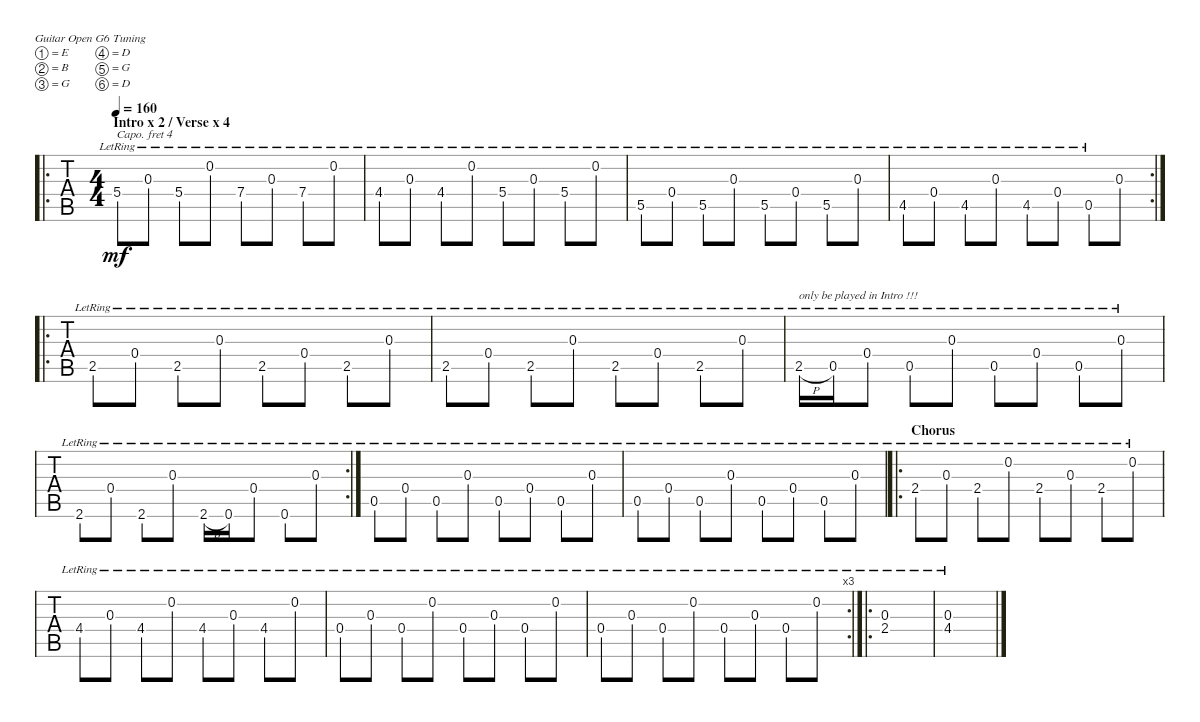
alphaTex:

\defaultSystemsLayout 4
\bracketExtendMode groupsimilarinstruments
\singleTrackTrackNamePolicy hidden
\multiTrackTrackNamePolicy hidden
\firstSystemTrackNameOrientation horizontal
\otherSystemsTrackNameOrientation horizontal
\defaultBarNumberDisplay Hide
\track ("Acoustic guitar" "E-Gt") {instrument electricguitarclean}
\staff {tabs}
\capo 4
\tuning (E4 B3 G3 D3 G2 D2)
\ro
\ts (4 4)
\section ("" "Intro x 2 / Verse x 4")
\tempo 160
\clef g2
\ks c
5.4{lr}.8{dy mf instrument electricguitarclean} 0.3{lr}.8 5.4{lr}.8 0.2{lr}.8 7.4{lr}.8 0.3{lr}.8 7.4{lr}.8 0.2{lr}.8 |
4.4{lr}.8 0.3{lr}.8 4.4{lr}.8 0.2{lr}.8 5.4{lr}.8 0.3{lr}.8 5.4{lr}.8 0.2{lr}.8 |
5.5{lr}.8 0.4{lr}.8 5.5{lr}.8 0.3{lr}.8 5.5{lr}.8 0.4{lr}.8 5.5{lr}.8 0.3{lr}.8 |
\rc 2
4.5{lr}.8 0.4{lr}.8 4.5{lr}.8 0.3{lr}.8 4.5{lr}.8 0.4{lr}.8 0.5{lr}.8 0.3.8 |
\ro
\section ("" "")
2.5{lr}.8 0.4{lr}.8 2.5{lr}.8 0.3{lr}.8 2.5{lr}.8 0.4{lr}.8 2.5{lr}.8 0.3{lr}.8 |
2.5{lr}.8 0.4{lr}.8 2.5{lr}.8 0.3{lr}.8 2.5{lr}.8 0.4{lr}.8 2.5{lr}.8 0.3{lr}.8 |
2.5{h lr}.16{txt "only be played in Intro !!!"} 0.5{lr}.16 0.4{lr}.8 0.5{lr}.8 0.3{lr}.8 0.5{lr}.8 0.4{lr}.8 0.5{lr}.8 0.3{lr}.8 |
\rc 2
2.6{lr}.8 0.4{lr}.8 2.6{lr}.8 0.3{lr}.8 2.6{h lr}.16 0.6{lr}.16 0.4{lr}.8 0.6{lr}.8 0.3{lr}.8 |
0.5{lr}.8 0.4{lr}.8 0.5{lr}.8 0.3{lr}.8 0.5{lr}.8 0.4{lr}.8 0.5{lr}.8 0.3{lr}.8 |
0.5{lr}.8 0.4{lr}.8 0.5{lr}.8 0.3{lr}.8 0.5{lr}.8 0.4{lr}.8 0.5{lr}.8 0.3{lr}.8 |
\ro
\section ("" "Chorus")
2.4{lr}.8 0.3{lr}.8 2.4{lr}.8 0.2{lr}.8 2.4{lr}.8 0.3{lr}.8 2.4{lr}.8 0.2{lr}.8 |
4.4{lr}.8 0.3{lr}.8 4.4{lr}.8 0.2{lr}.8 4.4{lr}.8 0.3{lr}.8 4.4{lr}.8 0.2{lr}.8 |
0.4{lr}.8 0.3{lr}.8 0.4{lr}.8 0.2{lr}.8 0.4{lr}.8 0.3{lr}.8 0.4{lr}.8 0.2{lr}.8 |
\rc 3
0.4{lr}.8 0.3{lr}.8 0.4{lr}.8 0.2{lr}.8 0.4{lr}.8 0.3{lr}.8 0.4{lr}.8 0.2{lr}.8 |
\ro
(2.4{lr} 0.3{lr}).1 |
(4.4{lr} 0.3{lr}).1
